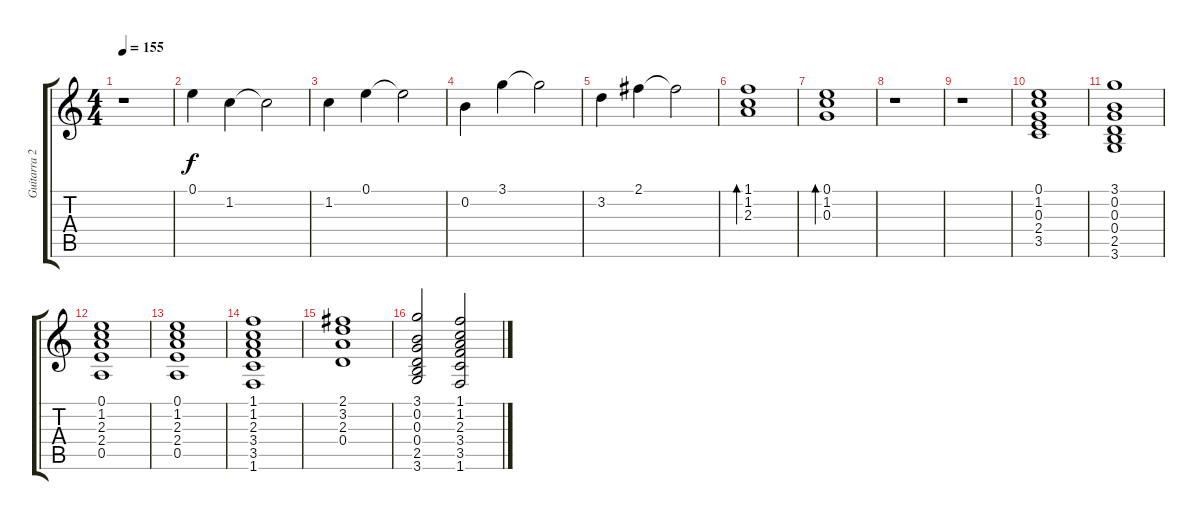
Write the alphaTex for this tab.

\track ("Guitarra 2" "Guitarra 2") {instrument electricguitarclean}
\staff {score tabs}
\tuning (E4 B3 G3 D3 A2 E2) {hide}
\ts (4 4)
\tempo 155
\clef g2
\ks c
r.1{dy f} |
0.1.4 1.2.4 1.2{t}.2 |
1.2.4 0.1.4 0.1{t}.2 |
0.2.4 3.1.4 3.1{t}.2 |
3.2.4 2.1.4 2.1{t}.2 |
(1.1 1.2 2.3).1{bd 240} |
(0.1 1.2 0.3).1{bd 240} |
r.1 |
r.1 |
(0.1 1.2 0.3 2.4 3.5).1 |
(3.1 0.2 0.3 0.4 2.5 3.6).1 |
(0.1 1.2 2.3 2.4 0.5).1 |
(0.1 1.2 2.3 2.4 0.5).1 |
(1.1 1.2 2.3 3.4 3.5 1.6).1 |
(2.1 3.2 2.3 0.4).1 |
(3.1 0.2 0.3 0.4 2.5 3.6).2 (1.1 1.2 2.3 3.4 3.5 1.6).2
